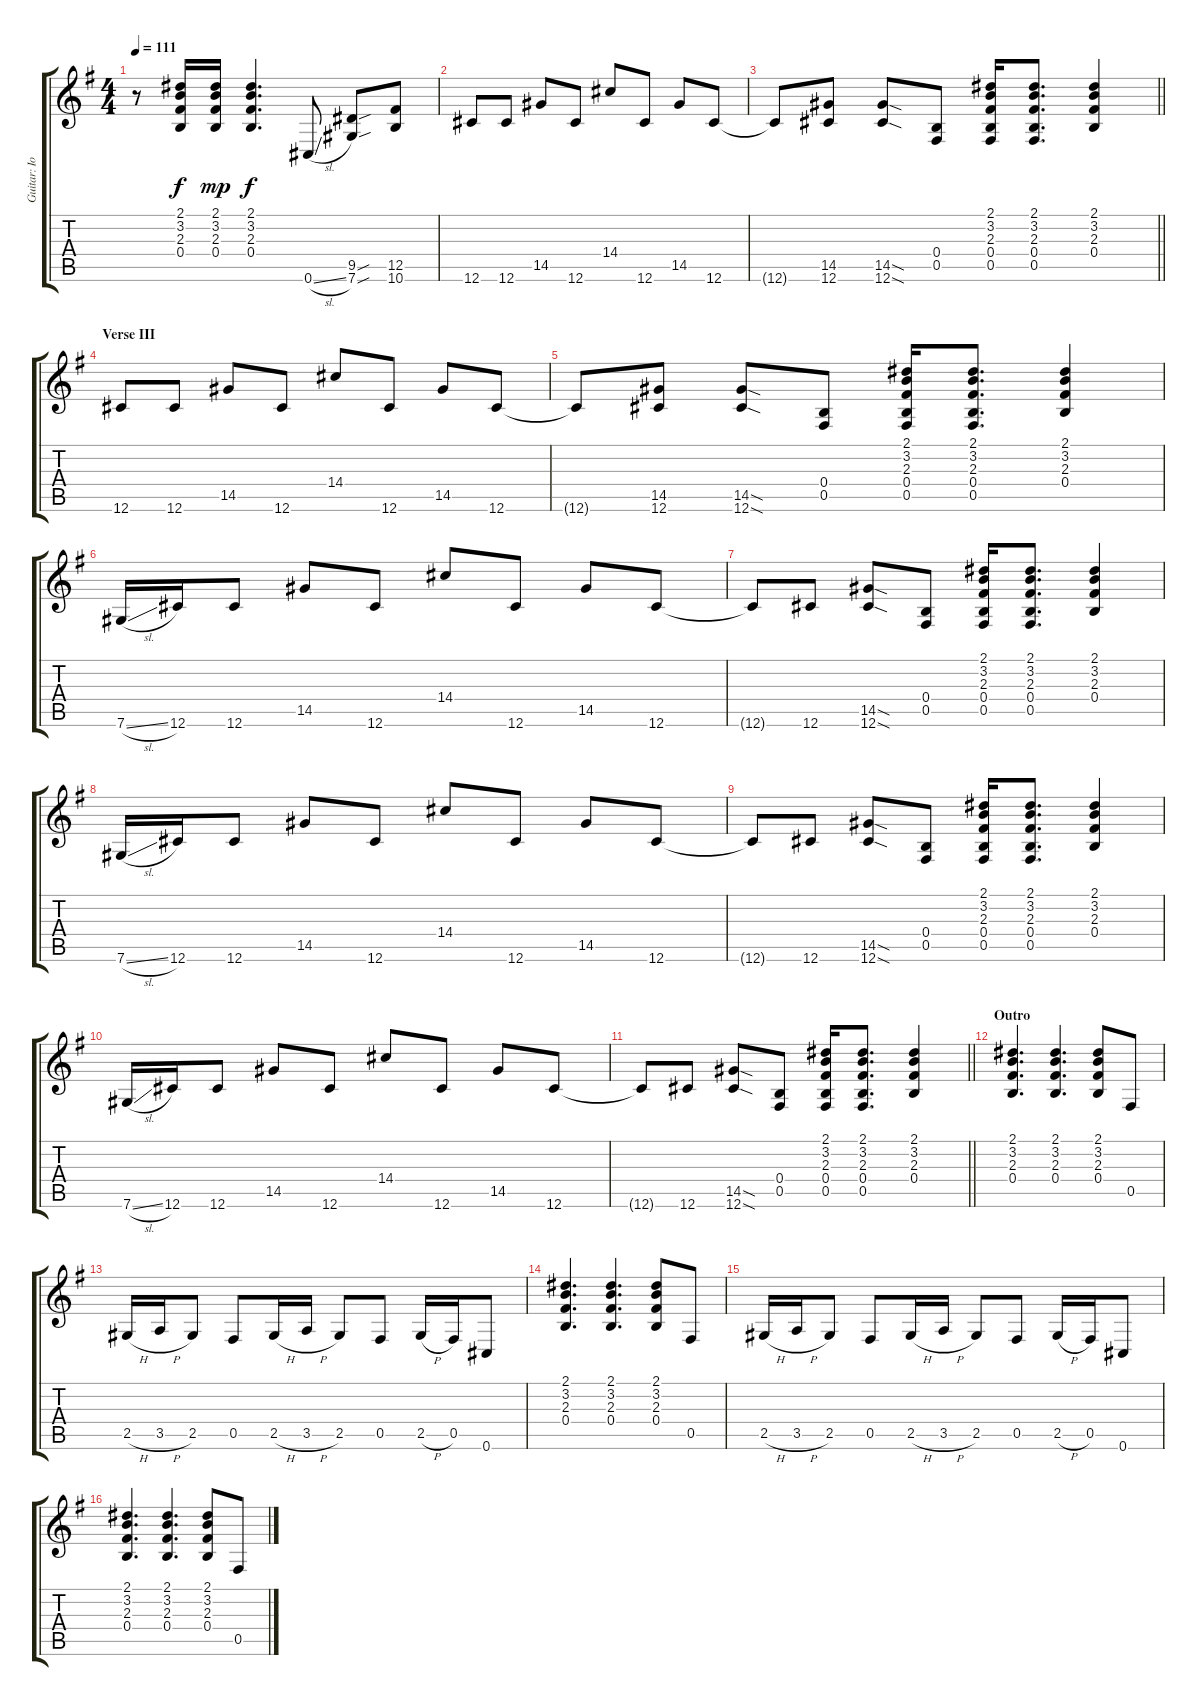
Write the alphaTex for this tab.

\track ("Guitar: IommI" "Guitar: Io") {instrument distortionguitar}
\staff {score tabs}
\tuning (Db4 Ab3 E3 B2 Gb2 Db2) {hide}
\ts (4 4)
\tempo 111
\clef g2
\ks g
r.8{dy f} (2.1 3.2 2.3 0.4).16 (2.1 3.2 2.3 0.4).16{dy mp} (2.1 3.2 2.3 0.4).4{d dy f} 0.6{sl}.8 (9.5{sou} 7.6{sou}).8 (12.5 10.6).8 |
12.6.8 12.6.8 14.5.8 12.6.8 14.4.8 12.6.8 14.5.8 12.6.8 |
\barLineRight lightlight
12.6{t}.8 (14.5 12.6).8 (14.5{sod} 12.6{sod}).8 (0.4 0.5).8 (2.1 3.2 2.3 0.4 0.5).16 (2.1 3.2 2.3 0.4 0.5).8{d} (2.1 3.2 2.3 0.4).4 |
\section ("" "Verse III")
12.6.8 12.6.8 14.5.8 12.6.8 14.4.8 12.6.8 14.5.8 12.6.8 |
12.6{t}.8 (14.5 12.6).8 (14.5{sod} 12.6{sod}).8 (0.4 0.5).8 (2.1 3.2 2.3 0.4 0.5).16 (2.1 3.2 2.3 0.4 0.5).8{d} (2.1 3.2 2.3 0.4).4 |
7.6{sl}.16 12.6.16 12.6.8 14.5.8 12.6.8 14.4.8 12.6.8 14.5.8 12.6.8 |
12.6{t}.8 12.6.8 (14.5{sod} 12.6{sod}).8 (0.4 0.5).8 (2.1 3.2 2.3 0.4 0.5).16 (2.1 3.2 2.3 0.4 0.5).8{d} (2.1 3.2 2.3 0.4).4 |
7.6{sl}.16 12.6.16 12.6.8 14.5.8 12.6.8 14.4.8 12.6.8 14.5.8 12.6.8 |
12.6{t}.8 12.6.8 (14.5{sod} 12.6{sod}).8 (0.4 0.5).8 (2.1 3.2 2.3 0.4 0.5).16 (2.1 3.2 2.3 0.4 0.5).8{d} (2.1 3.2 2.3 0.4).4 |
7.6{sl}.16 12.6.16 12.6.8 14.5.8 12.6.8 14.4.8 12.6.8 14.5.8 12.6.8 |
\barLineRight lightlight
12.6{t}.8 12.6.8 (14.5{sod} 12.6{sod}).8 (0.4 0.5).8 (2.1 3.2 2.3 0.4 0.5).16 (2.1 3.2 2.3 0.4 0.5).8{d} (2.1 3.2 2.3 0.4).4 |
\section ("" "Outro")
(2.1 3.2 2.3 0.4).4{d} (2.1 3.2 2.3 0.4).4{d} (2.1 3.2 2.3 0.4).8 0.5.8 |
2.5{h}.16 3.5{h}.16 2.5.8 0.5.8 2.5{h}.16 3.5{h}.16 2.5.8 0.5.8 2.5{h}.16 0.5.16 0.6.8 |
(2.1 3.2 2.3 0.4).4{d} (2.1 3.2 2.3 0.4).4{d} (2.1 3.2 2.3 0.4).8 0.5.8 |
2.5{h}.16 3.5{h}.16 2.5.8 0.5.8 2.5{h}.16 3.5{h}.16 2.5.8 0.5.8 2.5{h}.16 0.5.16 0.6.8 |
(2.1 3.2 2.3 0.4).4{d} (2.1 3.2 2.3 0.4).4{d} (2.1 3.2 2.3 0.4).8 0.5.8
